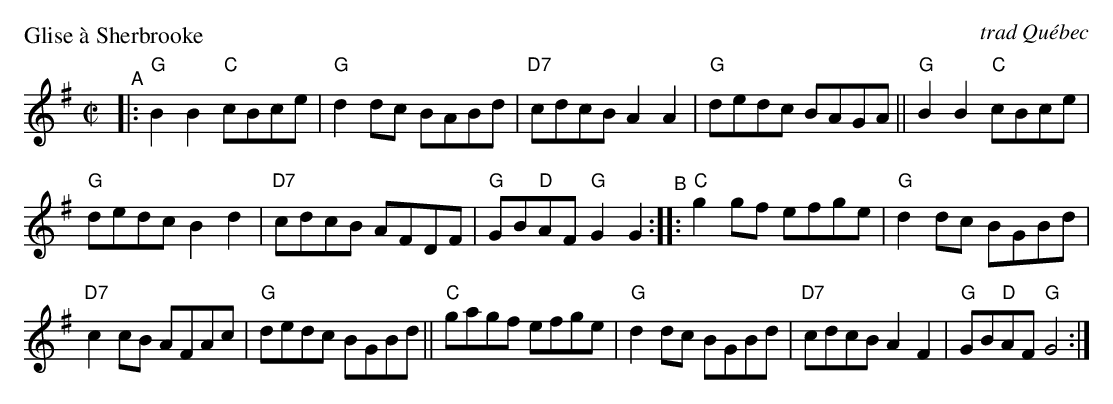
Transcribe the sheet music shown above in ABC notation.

X:1
P: Glise \`a Sherbrooke
O: trad Qu\'ebec
M: C|
L: 1/8
K: G
"^A"|: "G"B2B2 "C"cBce | "G"d2dc BABd | "D7"cdcB A2A2 | "G"dedc BAGA || "G"B2B2 "C"cBce |
"G"dedc B2d2 | "D7"cdcB AFDF | "G"GB"D"AF "G"G2 G2 "^B":: "C"g2gf efge | "G"d2dc BGBd |
"D7"c2cB AFAc | "G"dedc BGBd || "C"gagf efge | "G"d2dc BGBd | "D7"cdcB A2F2 | "G"GB"D"AF "G"G4 :|
